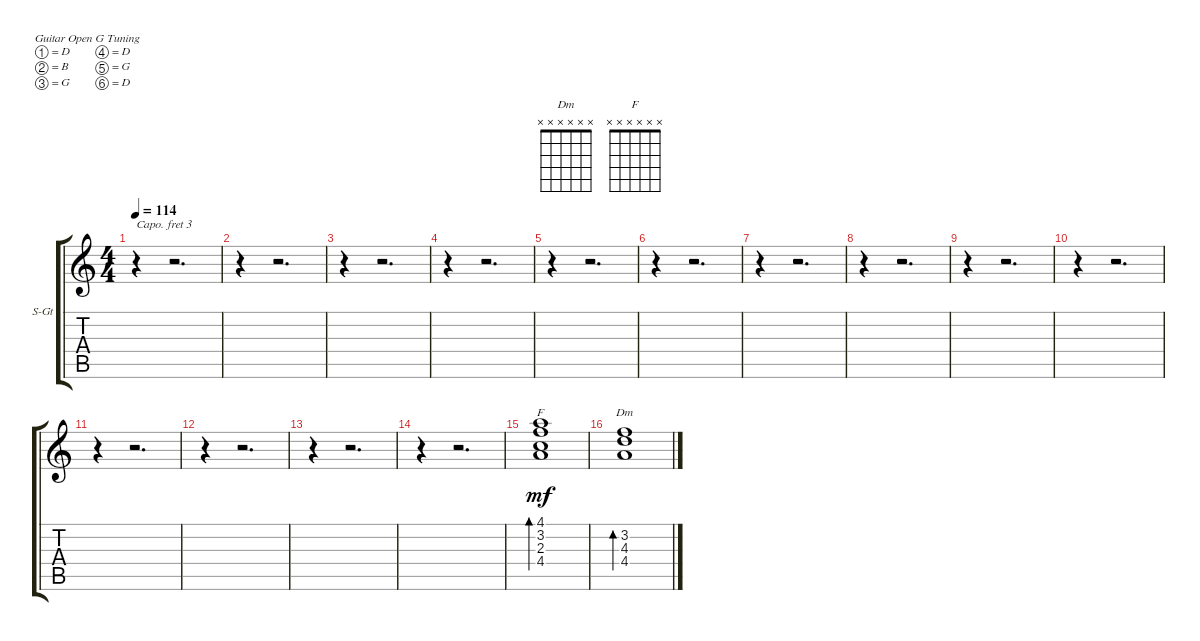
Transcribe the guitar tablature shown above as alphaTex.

\bracketExtendMode groupsimilarinstruments
\firstSystemTrackNameOrientation horizontal
\otherSystemsTrackNameOrientation horizontal
\track ("Guitare dobro" "S-Gt") {instrument acousticguitarsteel}
\staff {score tabs}
\capo 3
\tuning (D4 B3 G3 D3 G2 D2)
\chord ("Dm" x x x x x x)
\chord ("F" x x x x x x)
\ts (4 4)
\tempo 114
\clef g2
\ks c
r.4{dy f} r.2{d} |
r.4 r.2{d} |
r.4 r.2{d} |
r.4 r.2{d} |
r.4 r.2{d} |
r.4 r.2{d} |
r.4 r.2{d} |
r.4 r.2{d} |
r.4 r.2{d} |
r.4 r.2{d} |
r.4 r.2{d} |
r.4 r.2{d} |
r.4 r.2{d} |
r.4 r.2{d} |
(4.1 3.2 2.3 4.4).1{bd 240 ch "F" dy mf} |
(3.2 4.3 4.4).1{bd 240 ch "Dm"}
